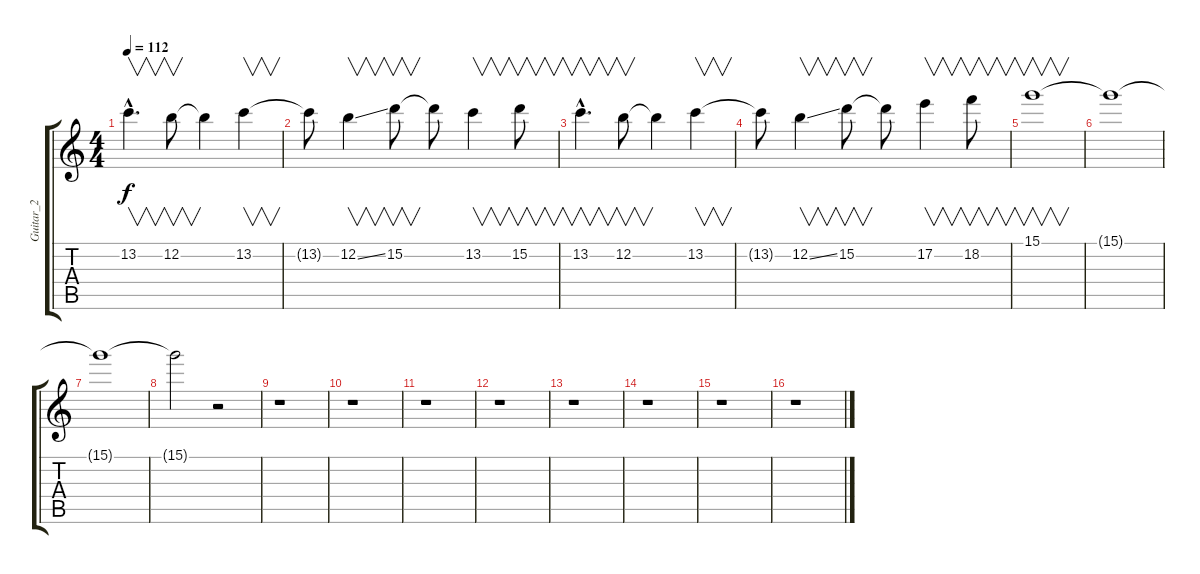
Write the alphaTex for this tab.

\track ("Guitar_2" "Guitar_2") {instrument distortionguitar}
\staff {score tabs}
\tuning (E4 B3 G3 D3 A2 E2) {hide}
\ts (4 4)
\tempo 112
\clef g2
\ks c
13.2{hac}.4{v d dy f} 12.2.8{v} 12.2{t}.4 13.2.4{v} |
13.2{t}.8 12.2{ss}.4{v} 15.2.8{v} 15.2{t}.8 13.2.4{v} 15.2.8{v} |
13.2{hac}.4{v d} 12.2.8{v} 12.2{t}.4 13.2.4{v} |
13.2{t}.8 12.2{ss}.4{v} 15.2.8{v} 15.2{t}.8 17.2.4{v} 18.2.8{v} |
15.1.1{v} |
15.1{t}.1 |
15.1{t}.1 |
15.1{t}.2 r.2 |
r.1 |
r.1 |
r.1 |
r.1 |
r.1 |
r.1 |
r.1 |
r.1
